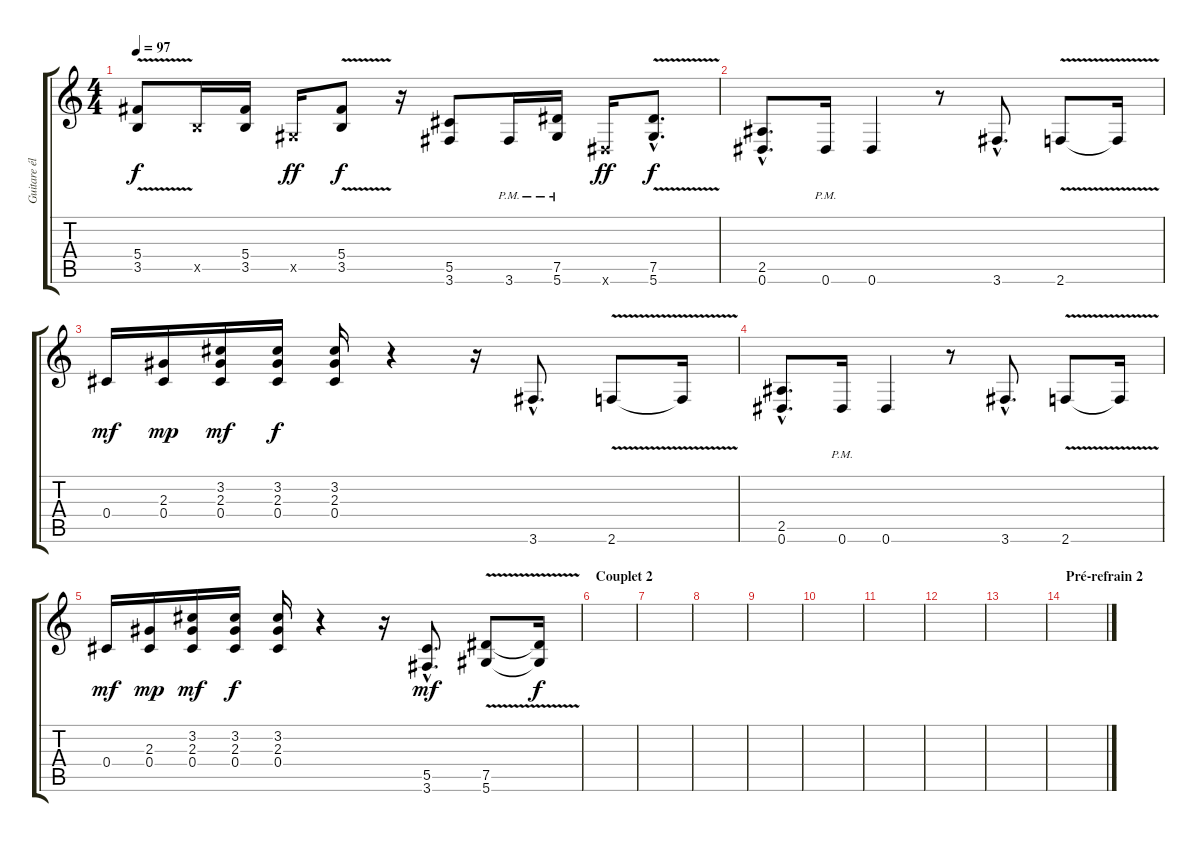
\track ("Guitare électrique" "Guitare él") {instrument overdrivenguitar}
\staff {score tabs}
\tuning (Eb4 Bb3 Gb3 Db3 Ab2 Eb2) {hide}
\ts (4 4)
\tempo 97
\clef g2
\ks c
(5.4{v} 3.5).8{dy f} 3.5{x}.16 (5.4 3.5).16 0.5{x}.16{dy ff} (5.4 3.5{v}).8{dy f} r.16 (5.5 3.6).8 3.6{pm}.16 (7.5{pm} 5.6{pm}).16 0.6{x}.16{dy ff} (7.5{v hac} 5.6{v hac}).8{d dy f} |
(2.5{hac} 0.6{hac}).8{d} 0.6{pm}.16 0.6.4 r.8 3.6{hac}.8{d} 2.6{v}.8 2.6{t}.16 |
0.4.16{dy mf} (2.3 0.4).16{dy mp} (3.2 2.3 0.4).16{dy mf} (3.2 2.3 0.4).16{dy f} (3.2 2.3 0.4).16 r.4 r.16 3.6{hac}.8{d} 2.6{v}.8 2.6{t}.16 |
(2.5{hac} 0.6{hac}).8{d} 0.6{pm}.16 0.6.4 r.8 3.6{hac}.8{d} 2.6{v}.8 2.6{t}.16 |
0.4.16{dy mf} (2.3 0.4).16{dy mp} (3.2 2.3 0.4).16{dy mf} (3.2 2.3 0.4).16{dy f} (3.2 2.3 0.4).16 r.4 r.16 (5.5{hac} 3.6{hac}).8{d dy mf} (7.5{v} 5.6{v}).8 (7.5{t} 5.6{t}).16{dy f} |
\section ("" "Couplet 2")
|
|
|
|
|
|
|
|
\section ("" "Pré-refrain 2")
